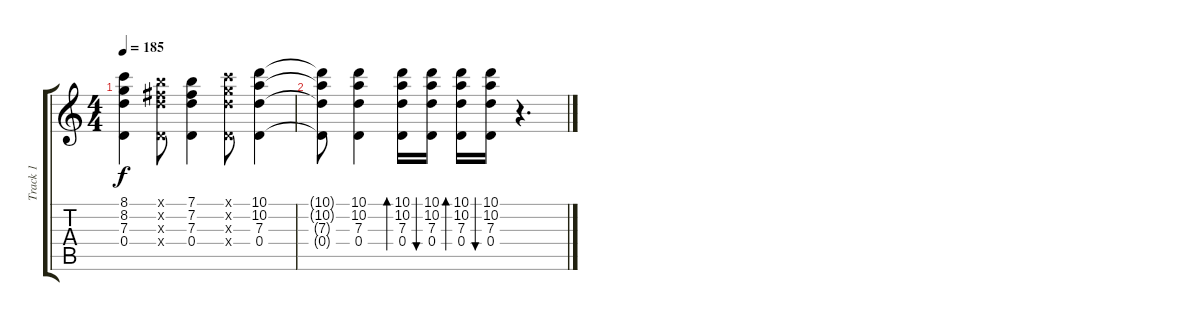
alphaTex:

\track ("Track 1" "Track 1") {instrument electricguitarclean}
\staff {score tabs}
\tuning (E4 B3 G3 D3 A2 E2) {hide}
\ts (4 4)
\tempo 185
\clef g2
\ks c
(8.1 8.2 7.3 0.4).4{dy f} (7.1{x} 7.2{x} 7.3{x} 0.4{x}).8 (7.1 7.2 7.3 0.4).4 (8.1{x} 8.2{x} 7.3{x} 0.4{x}).8 (10.1 10.2 7.3 0.4).4 |
(10.1{t} 10.2{t} 7.3{t} 0.4{t}).8 (10.1 10.2 7.3 0.4).4 (10.1 10.2 7.3 0.4).16{bd 30} (10.1 10.2 7.3 0.4).16{bu 30} (10.1 10.2 7.3 0.4).16{bd 30} (10.1 10.2 7.3 0.4).16{bu 30} r.4{d}
